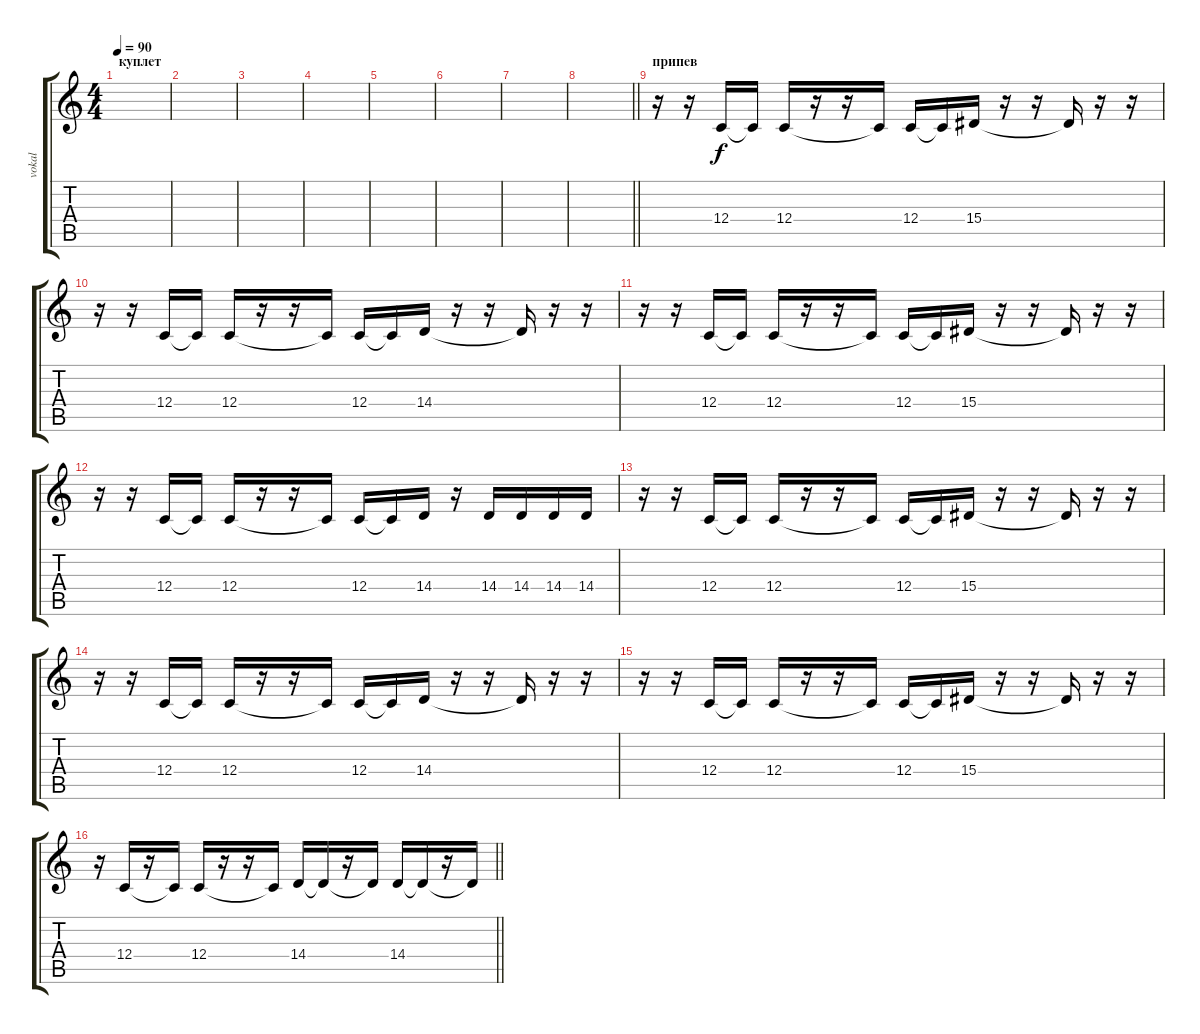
\track ("vokal" "vokal") {instrument trumpet}
\staff {score tabs}
\tuning (D4 A3 F3 C3 G2 C2) {hide}
\ts (4 4)
\section ("" "куплет")
\tempo 90
\clef g2
\ks c
|
|
|
|
|
|
|
\barLineRight lightlight
|
\section ("" "припев")
r.16 r.16 12.4.16 12.4{t}.16 12.4.16 r.16 r.16 12.4{t}.16 12.4.16 12.4{t}.16 15.4.16 r.16 r.16 15.4{t}.16 r.16 r.16 |
r.16 r.16 12.4.16 12.4{t}.16 12.4.16 r.16 r.16 12.4{t}.16 12.4.16 12.4{t}.16 14.4.16 r.16 r.16 14.4{t}.16 r.16 r.16 |
r.16 r.16 12.4.16 12.4{t}.16 12.4.16 r.16 r.16 12.4{t}.16 12.4.16 12.4{t}.16 15.4.16 r.16 r.16 15.4{t}.16 r.16 r.16 |
r.16 r.16 12.4.16 12.4{t}.16 12.4.16 r.16 r.16 12.4{t}.16 12.4.16 12.4{t}.16 14.4.16 r.16 14.4.16 14.4.16 14.4.16 14.4.16 |
r.16 r.16 12.4.16 12.4{t}.16 12.4.16 r.16 r.16 12.4{t}.16 12.4.16 12.4{t}.16 15.4.16 r.16 r.16 15.4{t}.16 r.16 r.16 |
r.16 r.16 12.4.16 12.4{t}.16 12.4.16 r.16 r.16 12.4{t}.16 12.4.16 12.4{t}.16 14.4.16 r.16 r.16 14.4{t}.16 r.16 r.16 |
r.16 r.16 12.4.16 12.4{t}.16 12.4.16 r.16 r.16 12.4{t}.16 12.4.16 12.4{t}.16 15.4.16 r.16 r.16 15.4{t}.16 r.16 r.16 |
\barLineRight lightlight
r.16 12.4.16 r.16 12.4{t}.16 12.4.16 r.16 r.16 12.4{t}.16 14.4.16 14.4{t}.16 r.16 14.4{t}.16 14.4.16 14.4{t}.16 r.16 14.4{t}.16
